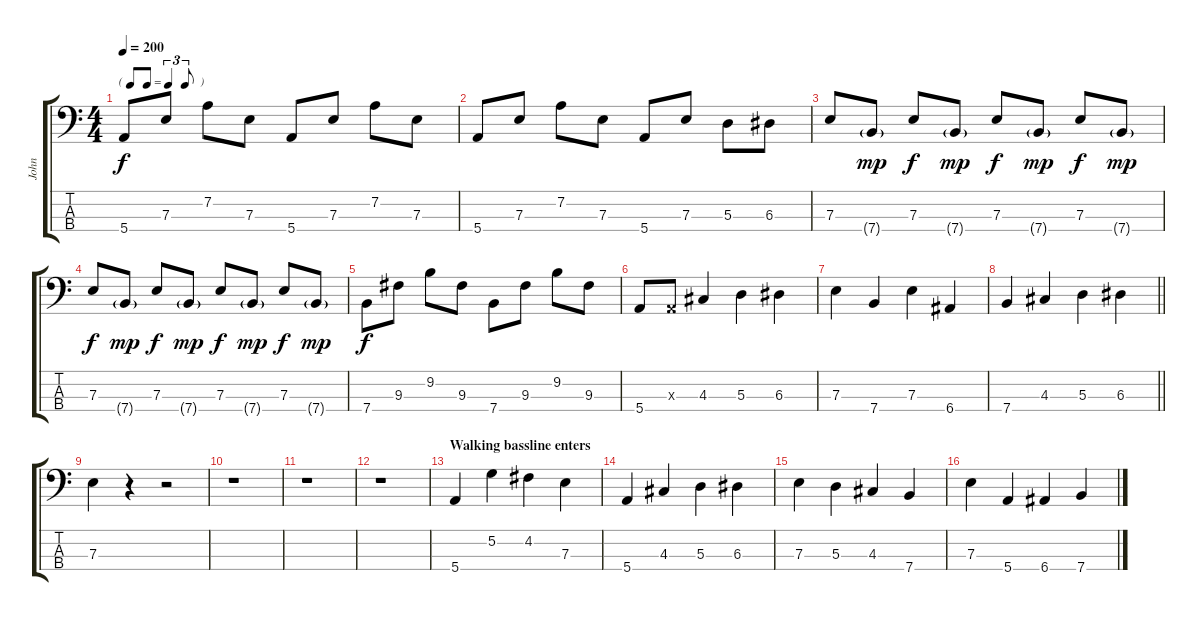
\track ("John" "John") {instrument electricbassfinger}
\staff {score tabs}
\tuning (G2 D2 A1 E1) {hide}
\ts (4 4)
\tf triplet8th
\tempo 200
\clef f4
\ks c
5.4.8{dy f} 7.3.8 7.2.8 7.3.8 5.4.8 7.3.8 7.2.8 7.3.8 |
5.4.8 7.3.8 7.2.8 7.3.8 5.4.8 7.3.8 5.3.8 6.3.8 |
7.3.8 7.4{g}.8{dy mp} 7.3.8{dy f} 7.4{g}.8{dy mp} 7.3.8{dy f} 7.4{g}.8{dy mp} 7.3.8{dy f} 7.4{g}.8{dy mp} |
7.3.8{dy f} 7.4{g}.8{dy mp} 7.3.8{dy f} 7.4{g}.8{dy mp} 7.3.8{dy f} 7.4{g}.8{dy mp} 7.3.8{dy f} 7.4{g}.8{dy mp} |
7.4.8{dy f} 9.3.8 9.2.8 9.3.8 7.4.8 9.3.8 9.2.8 9.3.8 |
5.4.8 0.3{x}.8 4.3.4 5.3.4 6.3.4 |
7.3.4 7.4.4 7.3.4 6.4.4 |
\barLineRight lightlight
7.4.4 4.3.4 5.3.4 6.3.4 |
7.3.4 r.4 r.2 |
r.1 |
r.1 |
r.1 |
\section ("" "Walking bassline enters")
5.4.4 5.2.4 4.2.4 7.3.4 |
5.4.4 4.3.4 5.3.4 6.3.4 |
7.3.4 5.3.4 4.3.4 7.4.4 |
7.3.4 5.4.4 6.4.4 7.4.4
